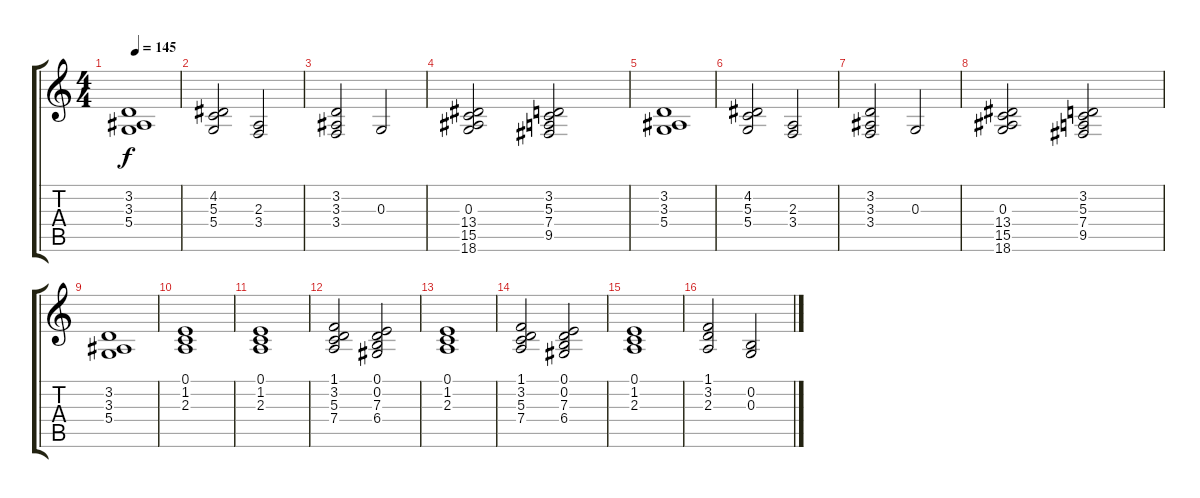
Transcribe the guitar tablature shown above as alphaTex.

\track "" {instrument synthstrings1}
\staff {score tabs}
\tuning (E4 B3 G3 D3 A2 E2) {hide}
\ts (4 4)
\tempo 145
\clef g2
\ks c
(3.2 3.3 5.4).1{dy f} |
(4.2 5.3 5.4).2 (2.3 3.4).2 |
(3.2 3.3 3.4).2 0.3.2 |
(0.3 13.4 15.5 18.6).2 (3.2 5.3 7.4 9.5).2 |
(3.2 3.3 5.4).1 |
(4.2 5.3 5.4).2 (2.3 3.4).2 |
(3.2 3.3 3.4).2 0.3.2 |
(0.3 13.4 15.5 18.6).2 (3.2 5.3 7.4 9.5).2 |
(3.2 3.3 5.4).1 |
(0.1 1.2 2.3).1 |
(0.1 1.2 2.3).1 |
(1.1 3.2 5.3 7.4).2 (0.1 0.2 7.3 6.4).2 |
(0.1 1.2 2.3).1 |
(1.1 3.2 5.3 7.4).2 (0.1 0.2 7.3 6.4).2 |
(0.1 1.2 2.3).1 |
(1.1 3.2 2.3).2 (0.2 0.3).2
